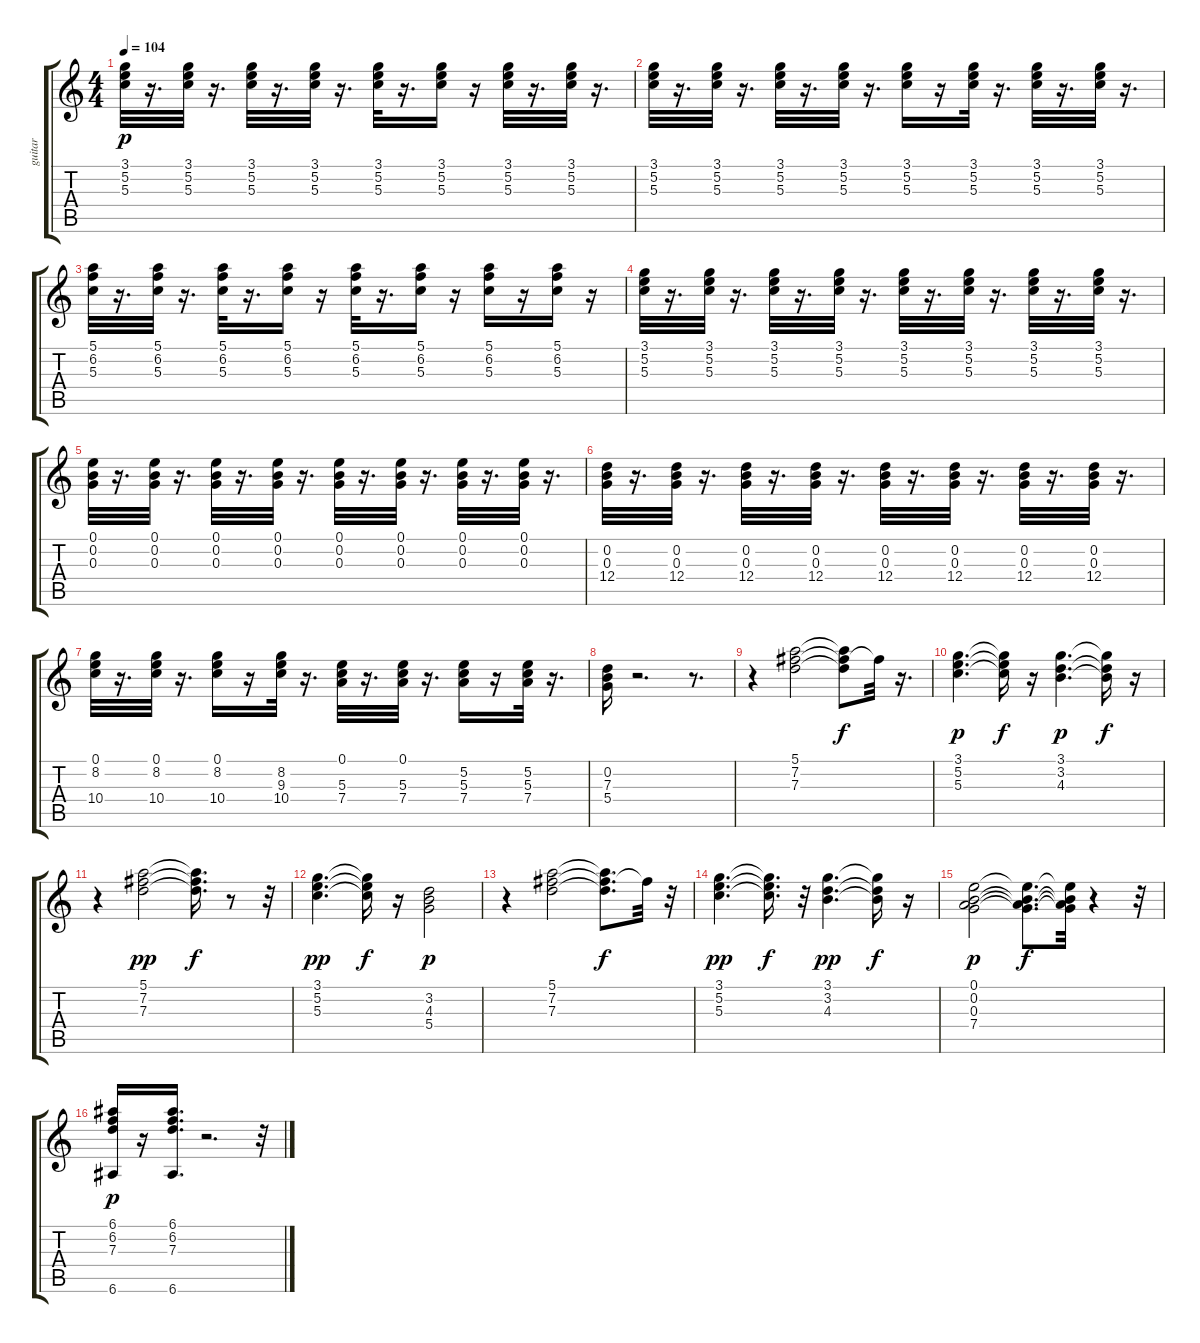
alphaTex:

\track ("guitar" "guitar") {instrument overdrivenguitar}
\staff {score tabs}
\tuning (E4 B3 G3 D3 A2 E2) {hide}
\ts (4 4)
\tempo 104
\clef g2
\ks c
(3.1 5.2 5.3).32{dy p} r.16{d} (3.1 5.2 5.3).32 r.16{d} (3.1 5.2 5.3).32 r.16{d} (3.1 5.2 5.3).32 r.16{d} (3.1 5.2 5.3).32 r.16{d} (3.1 5.2 5.3).16 r.16 (3.1 5.2 5.3).32 r.16{d} (3.1 5.2 5.3).32 r.16{d} |
(3.1 5.2 5.3).32 r.16{d} (3.1 5.2 5.3).32 r.16{d} (3.1 5.2 5.3).32 r.16{d} (3.1 5.2 5.3).32 r.16{d} (3.1 5.2 5.3).16 r.16 (3.1 5.2 5.3).32 r.16{d} (3.1 5.2 5.3).32 r.16{d} (3.1 5.2 5.3).32 r.16{d} |
(5.1 6.2 5.3).32 r.16{d} (5.1 6.2 5.3).32 r.16{d} (5.1 6.2 5.3).32 r.16{d} (5.1 6.2 5.3).16 r.16 (5.1 6.2 5.3).32 r.16{d} (5.1 6.2 5.3).16 r.16 (5.1 6.2 5.3).16 r.16 (5.1 6.2 5.3).16 r.16 |
(3.1 5.2 5.3).32 r.16{d} (3.1 5.2 5.3).32 r.16{d} (3.1 5.2 5.3).32 r.16{d} (3.1 5.2 5.3).32 r.16{d} (3.1 5.2 5.3).32 r.16{d} (3.1 5.2 5.3).32 r.16{d} (3.1 5.2 5.3).32 r.16{d} (3.1 5.2 5.3).32 r.16{d} |
(0.1 0.2 0.3).32 r.16{d} (0.1 0.2 0.3).32 r.16{d} (0.1 0.2 0.3).32 r.16{d} (0.1 0.2 0.3).32 r.16{d} (0.1 0.2 0.3).32 r.16{d} (0.1 0.2 0.3).32 r.16{d} (0.1 0.2 0.3).32 r.16{d} (0.1 0.2 0.3).32 r.16{d} |
(0.2 0.3 12.4).32 r.16{d} (0.2 0.3 12.4).32 r.16{d} (0.2 0.3 12.4).32 r.16{d} (0.2 0.3 12.4).32 r.16{d} (0.2 0.3 12.4).32 r.16{d} (0.2 0.3 12.4).32 r.16{d} (0.2 0.3 12.4).32 r.16{d} (0.2 0.3 12.4).32 r.16{d} |
(0.1 8.2 10.4).32 r.16{d} (0.1 8.2 10.4).32 r.16{d} (0.1 8.2 10.4).16 r.16 (8.2 9.3 10.4).32 r.16{d} (0.1 5.3 7.4).32 r.16{d} (0.1 5.3 7.4).32 r.16{d} (5.2 5.3 7.4).16 r.16 (5.2 5.3 7.4).32 r.16{d} |
(0.2 7.3 5.4).16 r.2{d} r.8{d} |
r.4 (5.1 7.2 7.3).2 (5.1{t} 7.2{t} 7.3{t}).8{dy f} 7.2{t}.32 r.16{d} |
(3.1 5.2 5.3).4{d dy p} (3.1{t} 5.2{t} 5.3{t}).16{dy f} r.16 (3.1 3.2 4.3).4{d dy p} (3.1{t} 3.2{t} 4.3{t}).16{dy f} r.16 |
r.4 (5.1 7.2 7.3).2{dy pp} (5.1{t} 7.2{t} 7.3{t}).16{d dy f} r.8 r.32 |
(3.1 5.2 5.3).4{d dy pp} (3.1{t} 5.2{t} 5.3{t}).16{dy f} r.16 (3.2 4.3 5.4).2{dy p} |
r.4 (5.1 7.2 7.3).2 (5.1{t} 7.2{t} 7.3{t}).8{d dy f} 7.2{t}.32 r.32 |
(3.1 5.2 5.3).4{d dy pp} (3.1{t} 5.2{t} 5.3{t}).16{d dy f} r.32 (3.1 3.2 4.3).4{d dy pp} (3.1{t} 3.2{t} 4.3{t}).16{dy f} r.16 |
(0.1 0.2 0.3 7.4).2{dy p} (0.1{t} 0.2{t} 0.3{t} 7.4{t}).8{d dy f} (0.1{t} 0.2{t} 0.3{t} 7.4{t}).32 r.4 r.32 |
(6.1 6.2 7.3 6.6).16{dy p volume 16} r.16 (6.1 6.2 7.3 6.6).16{d} r.2{d} r.32
